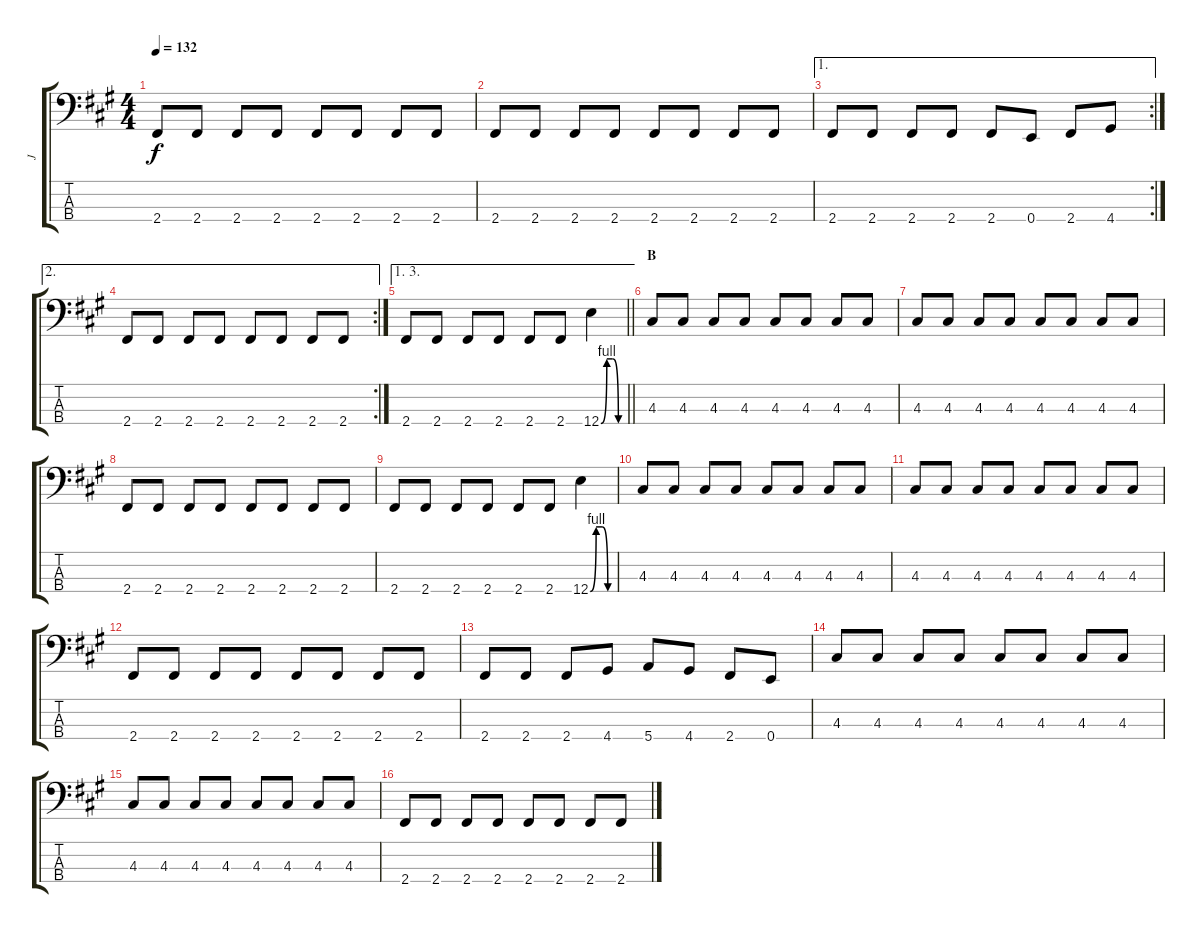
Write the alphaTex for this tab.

\track ("J" "J") {instrument electricbasspick}
\staff {score tabs}
\tuning (G2 D2 A1 E1) {hide}
\ts (4 4)
\tempo 132
\clef f4
\ks a
2.4.8{dy f} 2.4.8 2.4.8 2.4.8 2.4.8 2.4.8 2.4.8 2.4.8 |
2.4.8 2.4.8 2.4.8 2.4.8 2.4.8 2.4.8 2.4.8 2.4.8 |
\ae 1
\rc 2
2.4.8 2.4.8 2.4.8 2.4.8 2.4.8 0.4.8 2.4.8 4.4.8 |
\ae 2
\rc 2
2.4.8 2.4.8 2.4.8 2.4.8 2.4.8 2.4.8 2.4.8 2.4.8 |
\ae (1 3)
\barLineRight lightlight
2.4.8 2.4.8 2.4.8 2.4.8 2.4.8 2.4.8 12.4{be (custom 0 0 15 4 30 4 45 0 60 0)}.4 |
\section ("" "B")
4.3.8 4.3.8 4.3.8 4.3.8 4.3.8 4.3.8 4.3.8 4.3.8 |
4.3.8 4.3.8 4.3.8 4.3.8 4.3.8 4.3.8 4.3.8 4.3.8 |
2.4.8 2.4.8 2.4.8 2.4.8 2.4.8 2.4.8 2.4.8 2.4.8 |
2.4.8 2.4.8 2.4.8 2.4.8 2.4.8 2.4.8 12.4{be (custom 0 0 15 4 30 4 45 0 60 0)}.4 |
4.3.8 4.3.8 4.3.8 4.3.8 4.3.8 4.3.8 4.3.8 4.3.8 |
4.3.8 4.3.8 4.3.8 4.3.8 4.3.8 4.3.8 4.3.8 4.3.8 |
2.4.8 2.4.8 2.4.8 2.4.8 2.4.8 2.4.8 2.4.8 2.4.8 |
2.4.8 2.4.8 2.4.8 4.4.8 5.4.8 4.4.8 2.4.8 0.4.8 |
4.3.8 4.3.8 4.3.8 4.3.8 4.3.8 4.3.8 4.3.8 4.3.8 |
4.3.8 4.3.8 4.3.8 4.3.8 4.3.8 4.3.8 4.3.8 4.3.8 |
2.4.8 2.4.8 2.4.8 2.4.8 2.4.8 2.4.8 2.4.8 2.4.8
